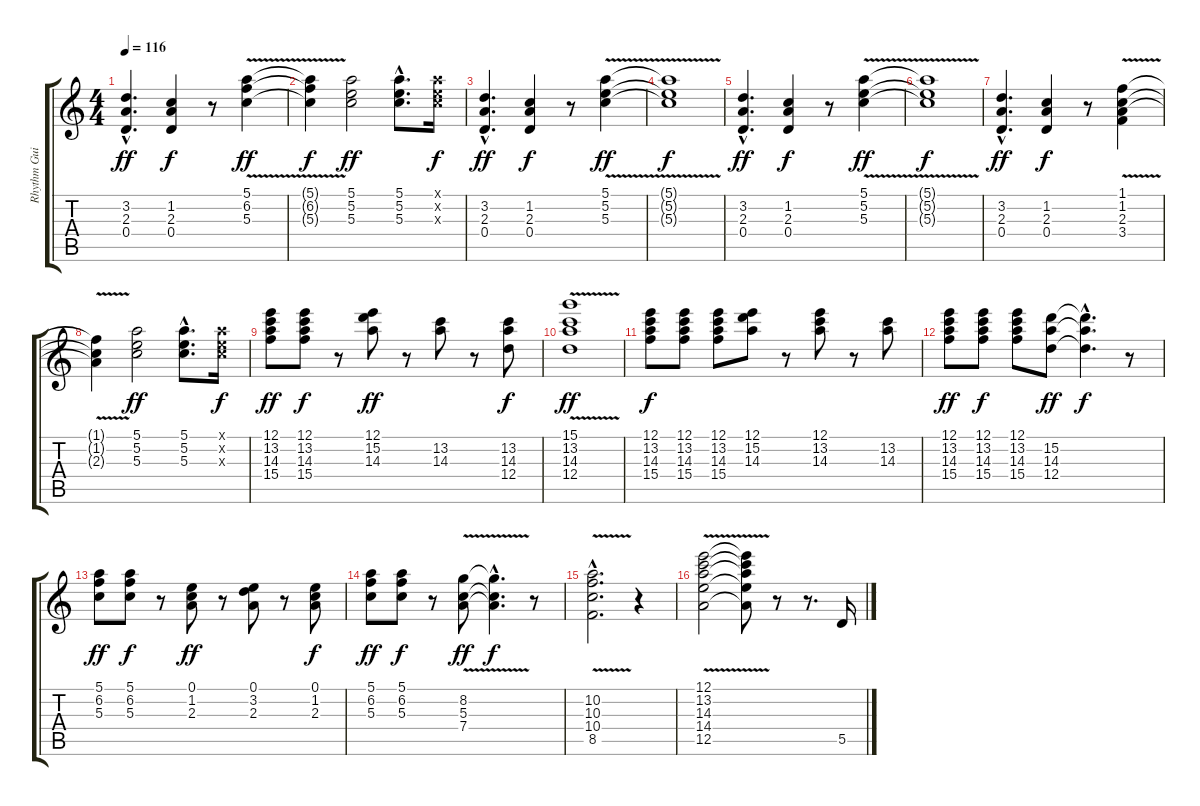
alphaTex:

\track ("Rhythm Guitar 2" "Rhythm Gui") {instrument overdrivenguitar}
\staff {score tabs}
\tuning (E4 B3 G3 D3 A2 E2) {hide}
\ts (4 4)
\tempo 116
\clef g2
\ks c
(3.2{hac} 2.3{hac} 0.4{hac}).4{d dy ff} (1.2 2.3 0.4).4{dy f} r.8 (5.1{v} 6.2{v} 5.3{v}).4{dy ff} |
(5.1{t} 6.2{t} 5.3{t}).4{dy f} (5.1 5.2 5.3).2{dy ff} (5.1{hac} 5.2{hac} 5.3{hac}).8{d} (5.1{x} 5.2{x} 5.3{x}).16{dy f} |
(3.2{hac} 2.3{hac} 0.4{hac}).4{d dy ff} (1.2 2.3 0.4).4{dy f} r.8 (5.1{v} 5.2{v} 5.3{v}).4{dy ff} |
(5.1{t} 5.2{t} 5.3{t}).1{dy f} |
(3.2{hac} 2.3{hac} 0.4{hac}).4{d dy ff} (1.2 2.3 0.4).4{dy f} r.8 (5.1{v} 5.2{v} 5.3{v}).4{dy ff} |
(5.1{t} 5.2{t} 5.3{t}).1{dy f} |
(3.2{hac} 2.3{hac} 0.4{hac}).4{d dy ff} (1.2 2.3 0.4).4{dy f} r.8 (1.1{v} 1.2{v} 2.3{v} 3.4{v}).4 |
(1.1{t} 1.2{t} 2.3{t}).4 (5.1 5.2 5.3).2{dy ff} (5.1{hac} 5.2{hac} 5.3{hac}).8{d} (5.1{x} 5.2{x} 5.3{x}).16{dy f} |
(12.1 13.2 14.3 15.4).8{dy ff} (12.1 13.2 14.3 15.4).8{dy f} r.8 (12.1 15.2 14.3).8{dy ff} r.8 (13.2 14.3).8 r.8 (13.2 14.3 12.4).8{dy f} |
(15.1{v} 13.2{v} 14.3{v} 12.4{v}).1{dy ff} |
(12.1 13.2 14.3 15.4).8{dy f} (12.1 13.2 14.3 15.4).8 (12.1 13.2 14.3 15.4).8 (12.1 15.2 14.3).8 r.8 (12.1 13.2 14.3).8 r.8 (13.2 14.3).8 |
(12.1 13.2 14.3 15.4).8{dy ff} (12.1 13.2 14.3 15.4).8{dy f} (12.1 13.2 14.3 15.4).8 (15.2 14.3 12.4).8{dy ff} (15.2{hac t} 14.3{hac t} 12.4{hac t}).4{d dy f} r.8 |
(5.1 6.2 5.3).8{dy ff} (5.1 6.2 5.3).8{dy f} r.8 (0.1 1.2 2.3).8{dy ff} r.8 (0.1 3.2 2.3).8 r.8 (0.1 1.2 2.3).8{dy f} |
(5.1 6.2 5.3).8{dy ff} (5.1 6.2 5.3).8{dy f} r.8 (8.2{v} 5.3{v} 7.4{v}).8{dy ff} (8.2{hac t} 5.3{hac t} 7.4{hac t}).4{d dy f} r.8 |
(10.2{v hac} 10.3{v hac} 10.4{v hac} 8.5{v hac}).2{d} r.4 |
(12.1{v} 13.2{v} 14.3{v} 14.4{v} 12.5{v}).2 (12.1{t} 13.2{t} 14.3{t} 14.4{t} 12.5{t}).8 r.8 r.8{d} 5.5.16
